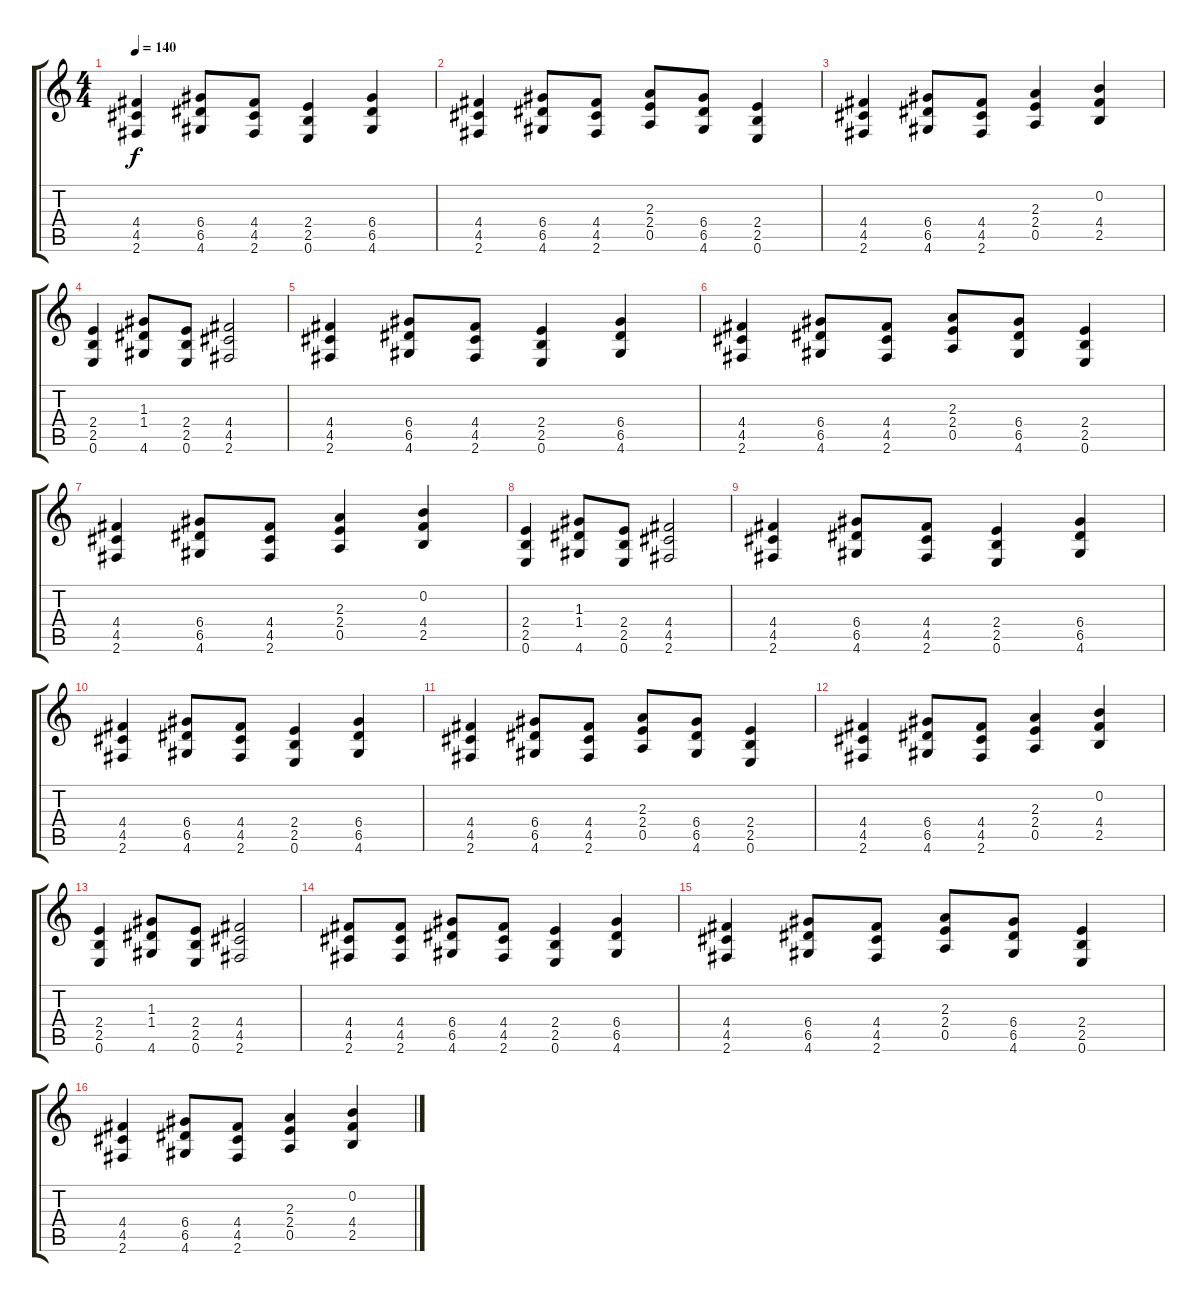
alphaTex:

\track "" {instrument distortionguitar}
\staff {score tabs}
\tuning (E4 B3 G3 D3 A2 E2) {hide}
\ts (4 4)
\tempo 140
\clef g2
\ks c
(4.4 4.5 2.6).4{dy f} (6.4 6.5 4.6).8 (4.4 4.5 2.6).8 (2.4 2.5 0.6).4 (6.4 6.5 4.6).4 |
(4.4 4.5 2.6).4 (6.4 6.5 4.6).8 (4.4 4.5 2.6).8 (2.3 2.4 0.5).8 (6.4 6.5 4.6).8 (2.4 2.5 0.6).4 |
(4.4 4.5 2.6).4 (6.4 6.5 4.6).8 (4.4 4.5 2.6).8 (2.3 2.4 0.5).4 (0.2 4.4 2.5).4 |
(2.4 2.5 0.6).4 (1.3 1.4 4.6).8 (2.4 2.5 0.6).8 (4.4 4.5 2.6).2 |
(4.4 4.5 2.6).4 (6.4 6.5 4.6).8 (4.4 4.5 2.6).8 (2.4 2.5 0.6).4 (6.4 6.5 4.6).4 |
(4.4 4.5 2.6).4 (6.4 6.5 4.6).8 (4.4 4.5 2.6).8 (2.3 2.4 0.5).8 (6.4 6.5 4.6).8 (2.4 2.5 0.6).4 |
(4.4 4.5 2.6).4 (6.4 6.5 4.6).8 (4.4 4.5 2.6).8 (2.3 2.4 0.5).4 (0.2 4.4 2.5).4 |
(2.4 2.5 0.6).4 (1.3 1.4 4.6).8 (2.4 2.5 0.6).8 (4.4 4.5 2.6).2 |
(4.4 4.5 2.6).4 (6.4 6.5 4.6).8 (4.4 4.5 2.6).8 (2.4 2.5 0.6).4 (6.4 6.5 4.6).4 |
(4.4 4.5 2.6).4 (6.4 6.5 4.6).8 (4.4 4.5 2.6).8 (2.4 2.5 0.6).4 (6.4 6.5 4.6).4 |
(4.4 4.5 2.6).4 (6.4 6.5 4.6).8 (4.4 4.5 2.6).8 (2.3 2.4 0.5).8 (6.4 6.5 4.6).8 (2.4 2.5 0.6).4 |
(4.4 4.5 2.6).4 (6.4 6.5 4.6).8 (4.4 4.5 2.6).8 (2.3 2.4 0.5).4 (0.2 4.4 2.5).4 |
(2.4 2.5 0.6).4 (1.3 1.4 4.6).8 (2.4 2.5 0.6).8 (4.4 4.5 2.6).2 |
(4.4 4.5 2.6).8 (4.4 4.5 2.6).8 (6.4 6.5 4.6).8 (4.4 4.5 2.6).8 (2.4 2.5 0.6).4 (6.4 6.5 4.6).4 |
(4.4 4.5 2.6).4 (6.4 6.5 4.6).8 (4.4 4.5 2.6).8 (2.3 2.4 0.5).8 (6.4 6.5 4.6).8 (2.4 2.5 0.6).4 |
(4.4 4.5 2.6).4 (6.4 6.5 4.6).8 (4.4 4.5 2.6).8 (2.3 2.4 0.5).4 (0.2 4.4 2.5).4
